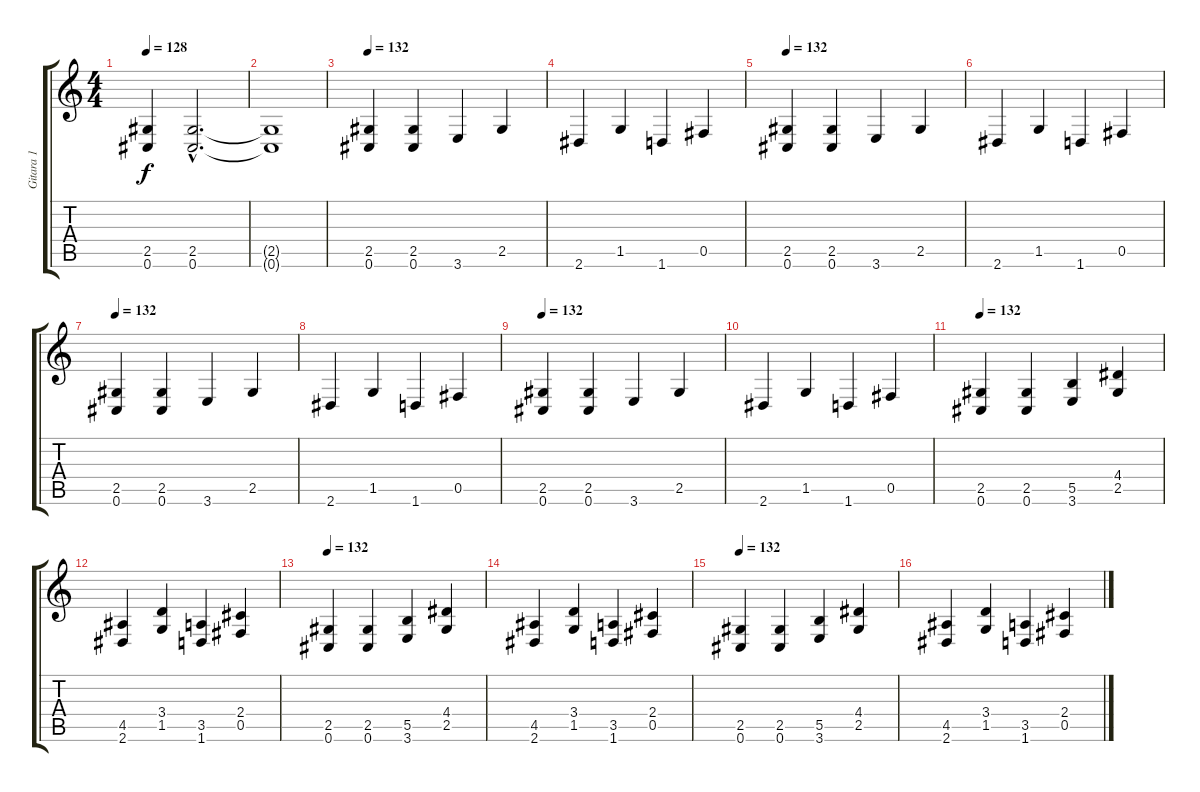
\track ("Gitara 1" "Gitara 1") {instrument distortionguitar}
\staff {score tabs}
\tuning (Db4 Ab3 E3 B2 Gb2 Db2) {hide}
\ts (4 4)
\tempo 128
\clef g2
\ks c
(2.5 0.6).4{dy f} (2.5{hac} 0.6{hac}).2{d} |
(2.5{t} 0.6{t}).1 |
\tempo 128
\tempo 132
(2.5 0.6).4 (2.5 0.6).4 3.6.4 2.5.4 |
2.6.4 1.5.4 1.6.4 0.5.4 |
\tempo 128
\tempo 132
(2.5 0.6).4 (2.5 0.6).4 3.6.4 2.5.4 |
2.6.4 1.5.4 1.6.4 0.5.4 |
\tempo 128
\tempo 132
(2.5 0.6).4 (2.5 0.6).4 3.6.4 2.5.4 |
2.6.4 1.5.4 1.6.4 0.5.4 |
\tempo 128
\tempo 132
(2.5 0.6).4 (2.5 0.6).4 3.6.4 2.5.4 |
2.6.4 1.5.4 1.6.4 0.5.4 |
\tempo 132
(2.5 0.6).4 (2.5 0.6).4 (5.5 3.6).4 (4.4 2.5).4 |
(4.5 2.6).4 (3.4 1.5).4 (3.5 1.6).4 (2.4 0.5).4 |
\tempo 132
(2.5 0.6).4 (2.5 0.6).4 (5.5 3.6).4 (4.4 2.5).4 |
(4.5 2.6).4 (3.4 1.5).4 (3.5 1.6).4 (2.4 0.5).4 |
\tempo 132
(2.5 0.6).4 (2.5 0.6).4 (5.5 3.6).4 (4.4 2.5).4 |
(4.5 2.6).4 (3.4 1.5).4 (3.5 1.6).4 (2.4 0.5).4
